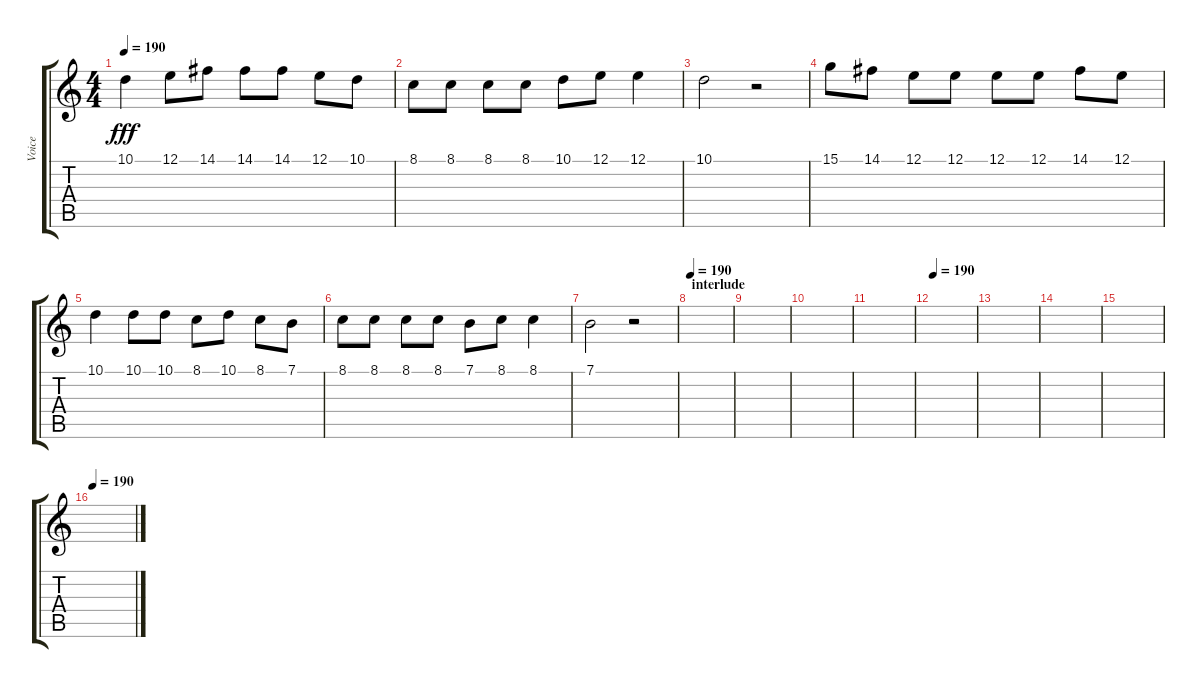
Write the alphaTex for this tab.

\track ("Voice" "Voice") {instrument choiraahs}
\staff {score tabs}
\tuning (E4 B3 G3 D3 A2 E2) {hide}
\ts (4 4)
\tempo 190
\clef g2
\ks c
10.1.4{dy fff} 12.1.8 14.1.8 14.1.8 14.1.8 12.1.8 10.1.8 |
8.1.8 8.1.8 8.1.8 8.1.8 10.1.8 12.1.8 12.1.4 |
10.1.2 r.2 |
15.1.8 14.1.8 12.1.8 12.1.8 12.1.8 12.1.8 14.1.8 12.1.8 |
10.1.4 10.1.8 10.1.8 8.1.8 10.1.8 8.1.8 7.1.8 |
8.1.8 8.1.8 8.1.8 8.1.8 7.1.8 8.1.8 8.1.4 |
7.1.2 r.2 |
\section ("" "interlude")
\tempo 190
|
|
|
|
\tempo 190
|
|
|
|
\tempo 190
